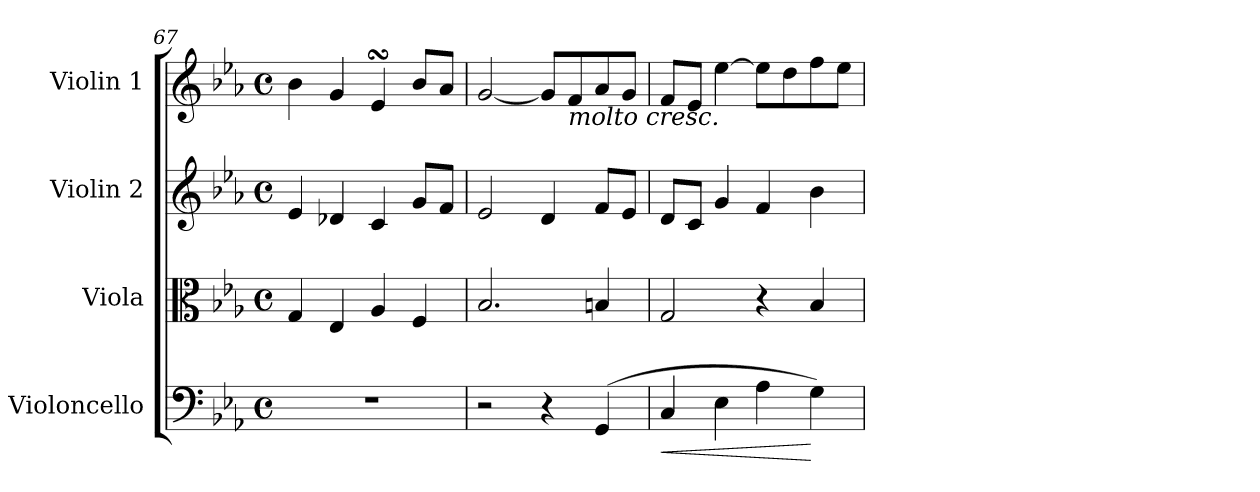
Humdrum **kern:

**kern	**dynam	**kern	**kern	**kern
*part4	*part4	*part3	*part2	*part1
*staff4	*staff4	*staff3	*staff2	*staff1
*I"Violoncello	*	*I"Viola	*I"Violin 2	*I"Violin 1
*I'Vc	*	*I'Vla	*I'Vln	*I'Vln
!!LO:LB:g=z
*clefF4	*	*clefC3	*clefG2	*clefG2
*k[b-e-a-]	*	*k[b-e-a-]	*k[b-e-a-]	*k[b-e-a-]
*M4/4	*	*M4/4	*M4/4	*M4/4
*met(c)	*	*met(c)	*met(c)	*met(c)
=67	=67	=67	=67	=67
1r	.	4G/	4e-/	4b-\
.	.	4E-/	4d-X/	4g/
.	.	4A-/	4c/	4e-sSSs/
.	.	4F/	8g/L	8b-/L
.	.	.	8f/J	8a-/J
=68	=68	=68	=68	=68
2r	.	2.B-/	2e-/	[2g/
4r	.	.	4d/	8g/L]
!	!	!	!	!LO:TX:b:i:t=molto cresc.
.	.	.	.	8f/
(>4GG/	.	4Bn/	8f/L	8a-/
.	.	.	8e-/J	8g/J
=69	=69	=69	=69	=69
!	!LO:HP:b	!	!	!
4C/	<	2G/	8d/L	8f/L
.	.	.	8c/J	8e-/J
4E-\	.	.	4g/	[4ee-\
4A-\	.	4r	4f/	8ee-\L]
.	.	.	.	8dd\
4G\)	[	4B-/	4b-\	8ff\
.	.	.	.	8ee-\J
=	=	=	=	=
*-	*-	*-	*-	*-
